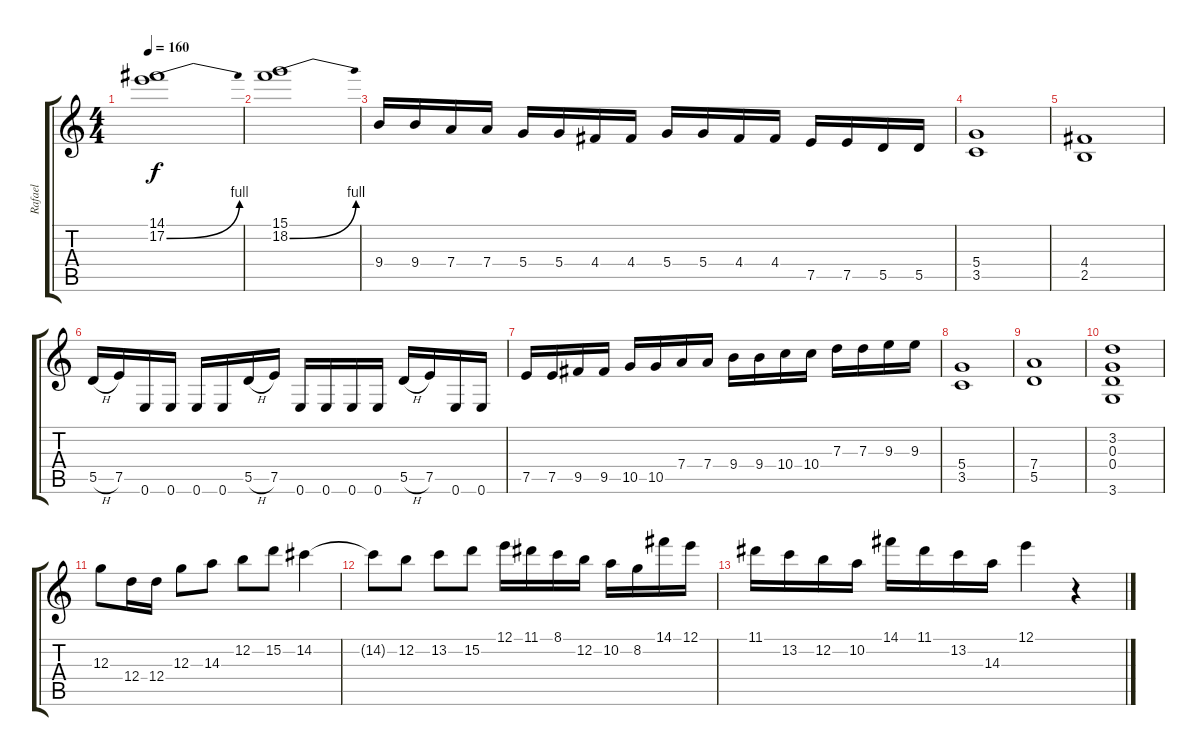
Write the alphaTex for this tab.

\track ("Rafael" "Rafael") {instrument distortionguitar}
\staff {score tabs}
\tuning (E4 B3 G3 D3 A2 E2) {hide}
\ts (4 4)
\tempo 160
\clef g2
\ks c
(14.1 17.2{be (bend 0 0 60 4)}).1{dy f} |
(15.1 18.2{be (bend 0 0 60 4)}).1 |
9.4.16 9.4.16 7.4.16 7.4.16 5.4.16 5.4.16 4.4.16 4.4.16 5.4.16 5.4.16 4.4.16 4.4.16 7.5.16 7.5.16 5.5.16 5.5.16 |
(5.4 3.5).1 |
(4.4 2.5).1 |
5.5{h}.16 7.5.16 0.6.16 0.6.16 0.6.16 0.6.16 5.5{h}.16 7.5.16 0.6.16 0.6.16 0.6.16 0.6.16 5.5{h}.16 7.5.16 0.6.16 0.6.16 |
7.5.16 7.5.16 9.5.16 9.5.16 10.5.16 10.5.16 7.4.16 7.4.16 9.4.16 9.4.16 10.4.16 10.4.16 7.3.16 7.3.16 9.3.16 9.3.16 |
(5.4 3.5).1 |
(7.4 5.5).1 |
(3.2 0.3 0.4 3.6).1 |
12.3.8 12.4.16 12.4.16 12.3.8 14.3.8 12.2.8 15.2.8 14.2.4 |
14.2{t}.8 12.2.8 13.2.8 15.2.8 12.1.16 11.1.16 8.1.16 12.2.16 10.2.16 8.2.16 14.1.16 12.1.16 |
11.1.16 13.2.16 12.2.16 10.2.16 14.1.16 11.1.16 13.2.16 14.3.16 12.1.4 r.4
